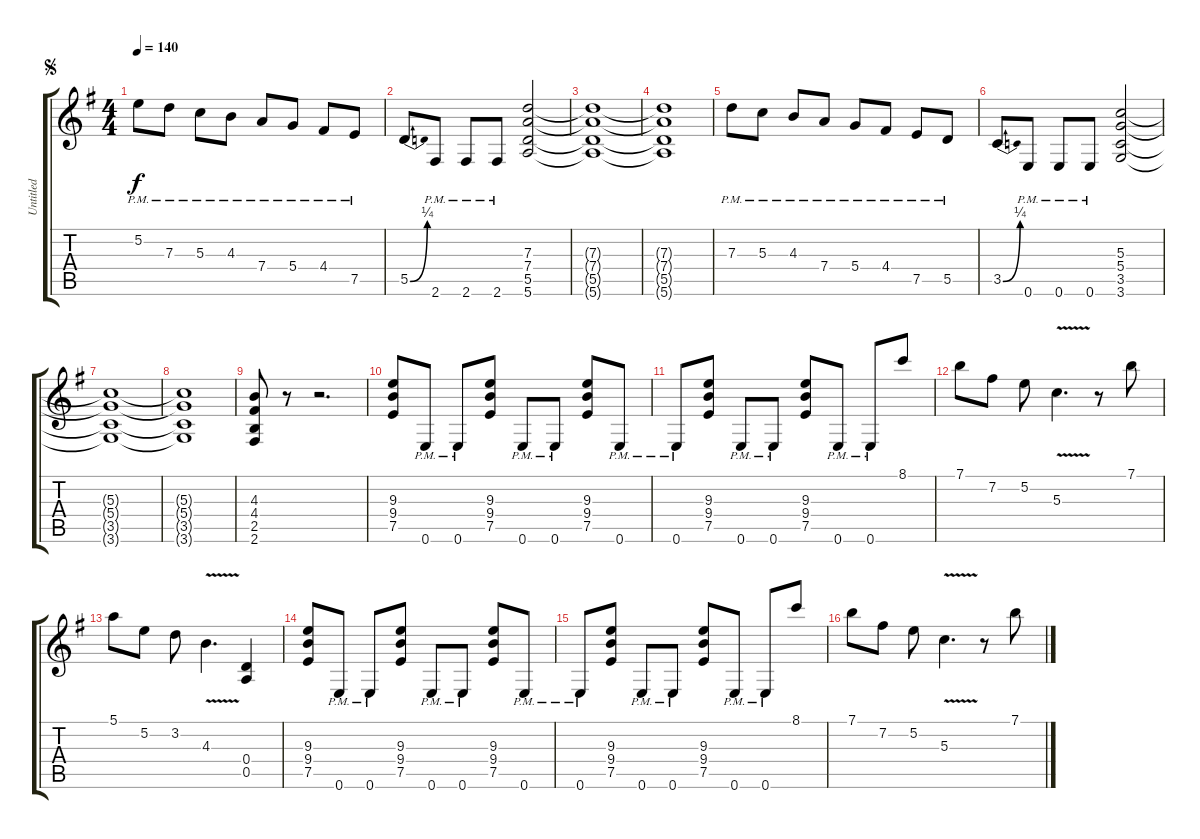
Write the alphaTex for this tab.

\track ("Untitled" "Untitled") {instrument distortionguitar}
\staff {score tabs}
\tuning (E4 B3 G3 D3 A2 E2) {hide}
\ts (4 4)
\jump segno
\tempo 140
\clef g2
\ks g
5.2{pm}.8{dy f} 7.3{pm}.8 5.3{pm}.8 4.3{pm}.8 7.4{pm}.8 5.4{pm}.8 4.4{pm}.8 7.5{pm}.8 |
5.5{be (bend 0 0 60 1)}.8 2.6{pm}.8 2.6{pm}.8 2.6{pm}.8 (7.3 7.4 5.5 5.6).2 |
(7.3{t} 7.4{t} 5.5{t} 5.6{t}).1 |
(7.3{t} 7.4{t} 5.5{t} 5.6{t}).1 |
7.3{pm}.8 5.3{pm}.8 4.3{pm}.8 7.4{pm}.8 5.4{pm}.8 4.4{pm}.8 7.5{pm}.8 5.5{pm}.8 |
3.5{be (bend 0 0 60 1)}.8 0.6{pm}.8 0.6{pm}.8 0.6{pm}.8 (5.3 5.4 3.5 3.6).2 |
(5.3{t} 5.4{t} 3.5{t} 3.6{t}).1 |
(5.3{t} 5.4{t} 3.5{t} 3.6{t}).1 |
(4.3 4.4 2.5 2.6).8 r.8 r.2{d} |
(9.3 9.4 7.5).8 0.6{pm}.8 0.6{pm}.8 (9.3 9.4 7.5).8 0.6{pm}.8 0.6{pm}.8 (9.3 9.4 7.5).8 0.6{pm}.8 |
0.6{pm}.8 (9.3 9.4 7.5).8 0.6{pm}.8 0.6{pm}.8 (9.3 9.4 7.5).8 0.6{pm}.8 0.6{pm}.8 8.1.8 |
7.1.8 7.2.8 5.2.8 5.3{v}.4{d} r.8 7.1.8 |
5.1.8 5.2.8 3.2.8 4.3{v}.4{d} (0.4 0.5).4 |
(9.3 9.4 7.5).8 0.6{pm}.8 0.6{pm}.8 (9.3 9.4 7.5).8 0.6{pm}.8 0.6{pm}.8 (9.3 9.4 7.5).8 0.6{pm}.8 |
0.6{pm}.8 (9.3 9.4 7.5).8 0.6{pm}.8 0.6{pm}.8 (9.3 9.4 7.5).8 0.6{pm}.8 0.6{pm}.8 8.1.8 |
7.1.8 7.2.8 5.2.8 5.3{v}.4{d} r.8 7.1.8
